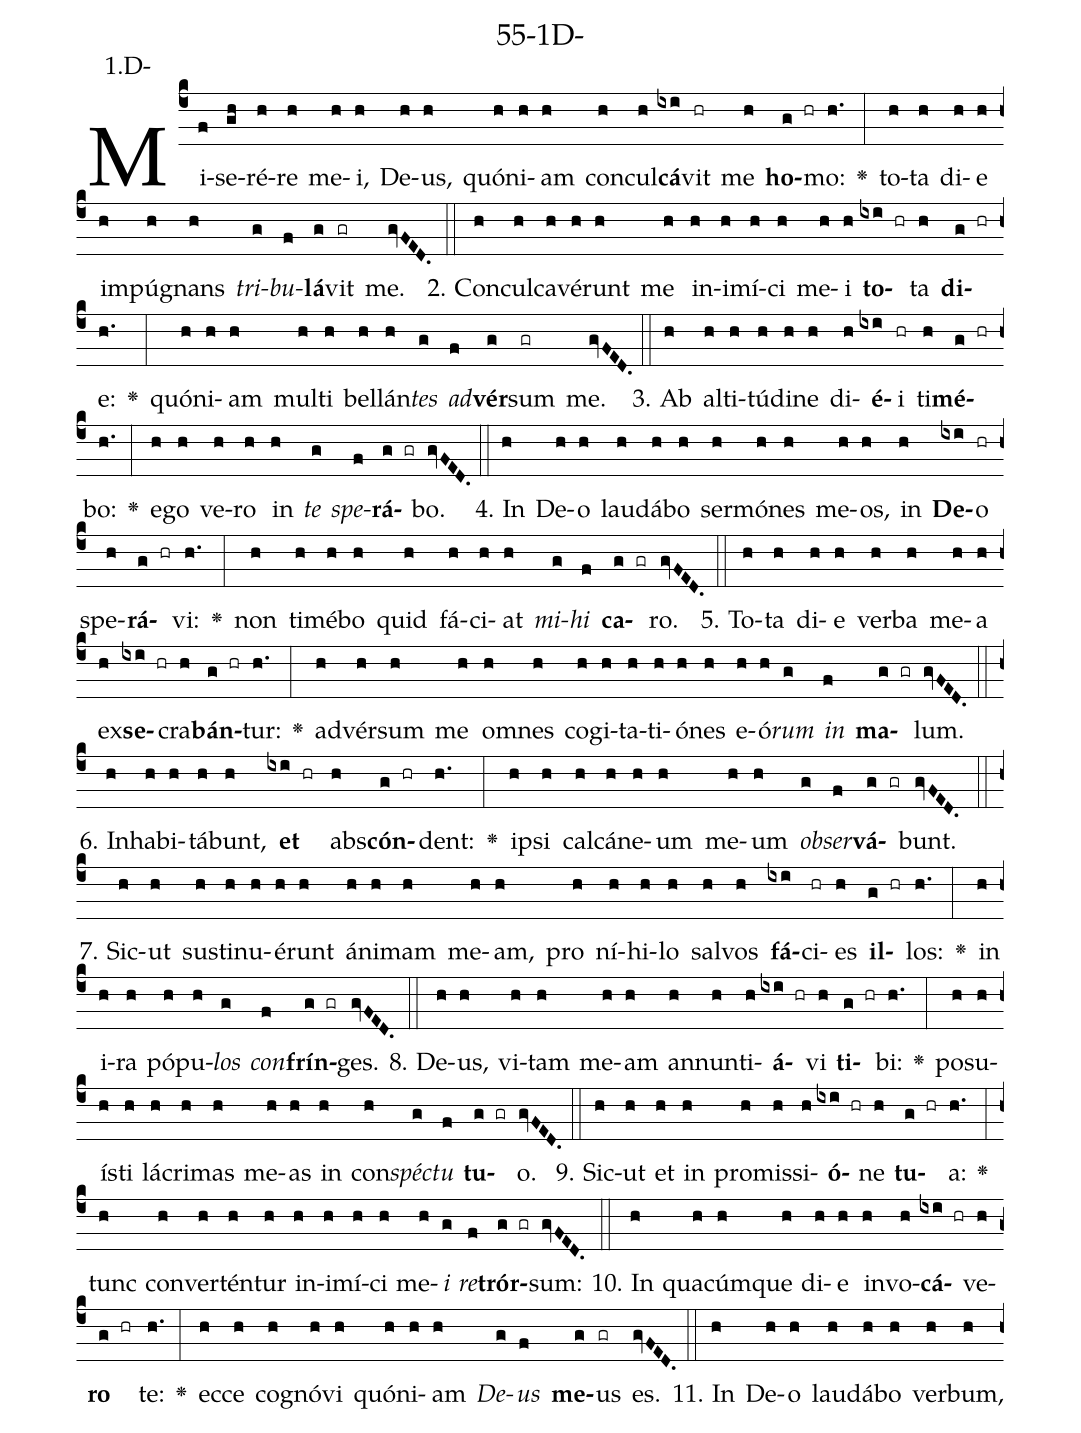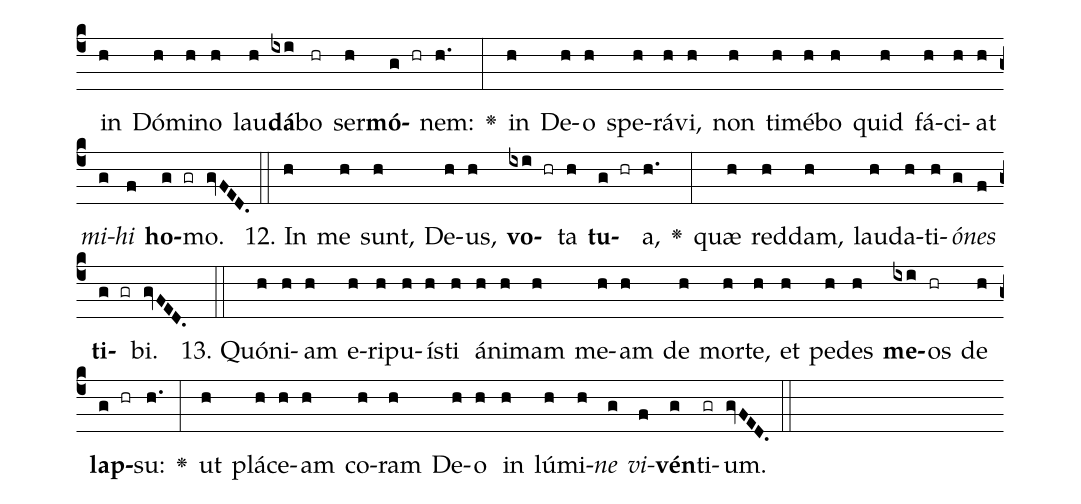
name: 55-1D-;
annotation: 1.D-;
%%
(c4)Mi(f)se(gh)ré(h)re(h) me(h)i,(h) De(h)us,(h) quón(h)i(h)am(h) con(h)cul(h)<b>cá</b>(ixi)vit(hr) me(h) <b>ho</b>(g hr)mo:(h.) <v>\greheightstar</v>(:) to(h)ta(h) di(h)e(h) im(h)pú(h)gnans(h) <i>tri</i>(g)<i>bu</i>(f)<b>lá</b>(g)vit(gr) me.(gvFED.) (::)
2. Con(h)cul(h)ca(h)vé(h)runt(h) me(h) in(h)i(h)mí(h)ci(h) me(h)i(h) <b>to</b>(ixi hr)ta(h) <b>di</b>(g hr)e:(h.) <v>\greheightstar</v>(:) quón(h)i(h)am(h) mul(h)ti(h) bel(h)lán(h)<i>tes</i>(g) <i>ad</i>(f)<b>vér</b>(g)sum(gr) me.(gvFED.) (::)
3. Ab(h) al(h)ti(h)tú(h)di(h)ne(h) di(h)<b>é</b>(ixi)i(hr) ti(h)<b>mé</b>(g hr)bo:(h.) <v>\greheightstar</v>(:) e(h)go(h) ve(h)ro(h) in(h) <i>te</i>(g) <i>spe</i>(f)<b>rá</b>(g gr)bo.(gvFED.) (::)
4. In(h) De(h)o(h) lau(h)dá(h)bo(h) ser(h)mó(h)nes(h) me(h)os,(h) in(h) <b>De</b>(ixi)o(hr) spe(h)<b>rá</b>(g hr)vi:(h.) <v>\greheightstar</v>(:) non(h) ti(h)mé(h)bo(h) quid(h) fá(h)ci(h)at(h) <i>mi</i>(g)<i>hi</i>(f) <b>ca</b>(g gr)ro.(gvFED.) (::)
5. To(h)ta(h) di(h)e(h) ver(h)ba(h) me(h)a(h) ex(h)<b>se</b>(ixi hr)cra(h)<b>bán</b>(g hr)tur:(h.) <v>\greheightstar</v>(:) ad(h)vér(h)sum(h) me(h) om(h)nes(h) co(h)gi(h)ta(h)ti(h)ó(h)nes(h) e(h)ó(h)<i>rum</i>(g) <i>in</i>(f) <b>ma</b>(g gr)lum.(gvFED.) (::)
6. In(h)ha(h)bi(h)tá(h)bunt,(h) <b>et</b>(ixi hr) abs(h)<b>cón</b>(g hr)dent:(h.) <v>\greheightstar</v>(:) ip(h)si(h) cal(h)cá(h)ne(h)um(h) me(h)um(h) <i>ob</i>(g)<i>ser</i>(f)<b>vá</b>(g gr)bunt.(gvFED.) (::)
7. Sic(h)ut(h) sus(h)ti(h)nu(h)é(h)runt(h) á(h)ni(h)mam(h) me(h)am,(h) pro(h) ní(h)hi(h)lo(h) sal(h)vos(h) <b>fá</b>(ixi)ci(hr)es(h) <b>il</b>(g hr)los:(h.) <v>\greheightstar</v>(:) in(h) i(h)ra(h) pó(h)pu(h)<i>los</i>(g) <i>con</i>(f)<b>frín</b>(g gr)ges.(gvFED.) (::)
8. De(h)us,(h) vi(h)tam(h) me(h)am(h) an(h)nun(h)ti(h)<b>á</b>(ixi hr)vi(h) <b>ti</b>(g hr)bi:(h.) <v>\greheightstar</v>(:) po(h)su(h)ís(h)ti(h) lá(h)cri(h)mas(h) me(h)as(h) in(h) con(h)<i>spéc</i>(g)<i>tu</i>(f) <b>tu</b>(g gr)o.(gvFED.) (::)
9. Sic(h)ut(h) et(h) in(h) pro(h)mis(h)si(h)<b>ó</b>(ixi hr)ne(h) <b>tu</b>(g hr)a:(h.) <v>\greheightstar</v>(:) tunc(h) con(h)ver(h)tén(h)tur(h) in(h)i(h)mí(h)ci(h) me(h)<i>i</i>(g) <i>re</i>(f)<b>trór</b>(g gr)sum:(gvFED.) (::)
10. In(h) qua(h)cúm(h)que(h) di(h)e(h) in(h)vo(h)<b>cá</b>(ixi hr)ve(h)<b>ro</b>(g hr) te:(h.) <v>\greheightstar</v>(:) ec(h)ce(h) co(h)gnó(h)vi(h) quón(h)i(h)am(h) <i>De</i>(g)<i>us</i>(f) <b>me</b>(g)us(gr) es.(gvFED.) (::)
11. In(h) De(h)o(h) lau(h)dá(h)bo(h) ver(h)bum,(h) in(h) Dó(h)mi(h)no(h) lau(h)<b>dá</b>(ixi)bo(hr) ser(h)<b>mó</b>(g hr)nem:(h.) <v>\greheightstar</v>(:) in(h) De(h)o(h) spe(h)rá(h)vi,(h) non(h) ti(h)mé(h)bo(h) quid(h) fá(h)ci(h)at(h) <i>mi</i>(g)<i>hi</i>(f) <b>ho</b>(g gr)mo.(gvFED.) (::)
12. In(h) me(h) sunt,(h) De(h)us,(h) <b>vo</b>(ixi hr)ta(h) <b>tu</b>(g hr)a,(h.) <v>\greheightstar</v>(:) quæ(h) red(h)dam,(h) lau(h)da(h)ti(h)<i>ó</i>(g)<i>nes</i>(f) <b>ti</b>(g gr)bi.(gvFED.) (::)
13. Quón(h)i(h)am(h) e(h)ri(h)pu(h)ís(h)ti(h) á(h)ni(h)mam(h) me(h)am(h) de(h) mor(h)te,(h) et(h) pe(h)des(h) <b>me</b>(ixi)os(hr) de(h) <b>lap</b>(g hr)su:(h.) <v>\greheightstar</v>(:) ut(h) plá(h)ce(h)am(h) co(h)ram(h) De(h)o(h) in(h) lú(h)mi(h)<i>ne</i>(g) <i>vi</i>(f)<b>vén</b>(g)ti(gr)um.(gvFED.) (::)
